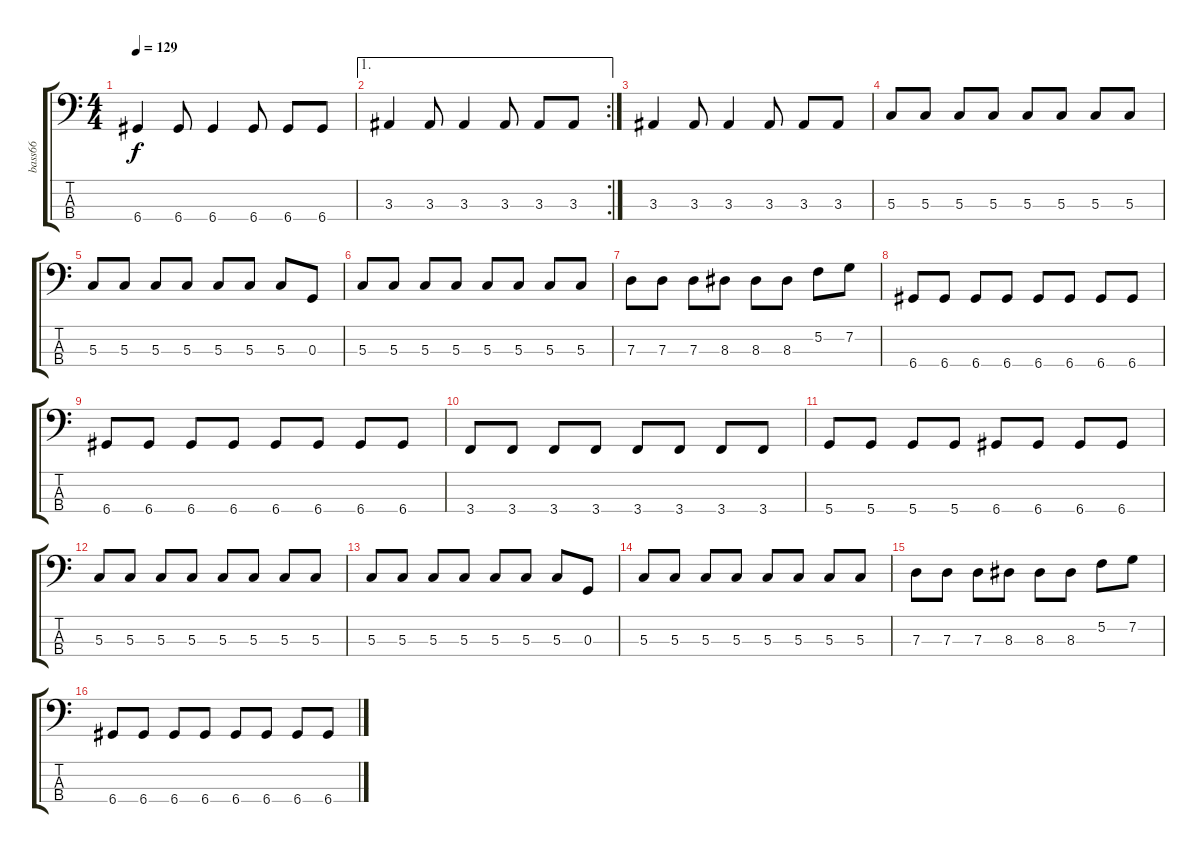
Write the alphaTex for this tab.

\track ("bass66" "bass66") {instrument slapbass1}
\staff {score tabs}
\tuning (F2 C2 G1 D1) {hide}
\ts (4 4)
\tempo 129
\clef f4
\ks c
6.4.4{dy f} 6.4.8 6.4.4 6.4.8 6.4.8 6.4.8 |
\ae 1
\rc 2
3.3.4 3.3.8 3.3.4 3.3.8 3.3.8 3.3.8 |
3.3.4 3.3.8 3.3.4 3.3.8 3.3.8 3.3.8 |
5.3.8 5.3.8 5.3.8 5.3.8 5.3.8 5.3.8 5.3.8 5.3.8 |
5.3.8 5.3.8 5.3.8 5.3.8 5.3.8 5.3.8 5.3.8 0.3.8 |
5.3.8 5.3.8 5.3.8 5.3.8 5.3.8 5.3.8 5.3.8 5.3.8 |
7.3.8 7.3.8 7.3.8 8.3.8 8.3.8 8.3.8 5.2.8 7.2.8 |
6.4.8 6.4.8 6.4.8 6.4.8 6.4.8 6.4.8 6.4.8 6.4.8 |
6.4.8 6.4.8 6.4.8 6.4.8 6.4.8 6.4.8 6.4.8 6.4.8 |
3.4.8 3.4.8 3.4.8 3.4.8 3.4.8 3.4.8 3.4.8 3.4.8 |
5.4.8 5.4.8 5.4.8 5.4.8 6.4.8 6.4.8 6.4.8 6.4.8 |
5.3.8 5.3.8 5.3.8 5.3.8 5.3.8 5.3.8 5.3.8 5.3.8 |
5.3.8 5.3.8 5.3.8 5.3.8 5.3.8 5.3.8 5.3.8 0.3.8 |
5.3.8 5.3.8 5.3.8 5.3.8 5.3.8 5.3.8 5.3.8 5.3.8 |
7.3.8 7.3.8 7.3.8 8.3.8 8.3.8 8.3.8 5.2.8 7.2.8 |
6.4.8 6.4.8 6.4.8 6.4.8 6.4.8 6.4.8 6.4.8 6.4.8
